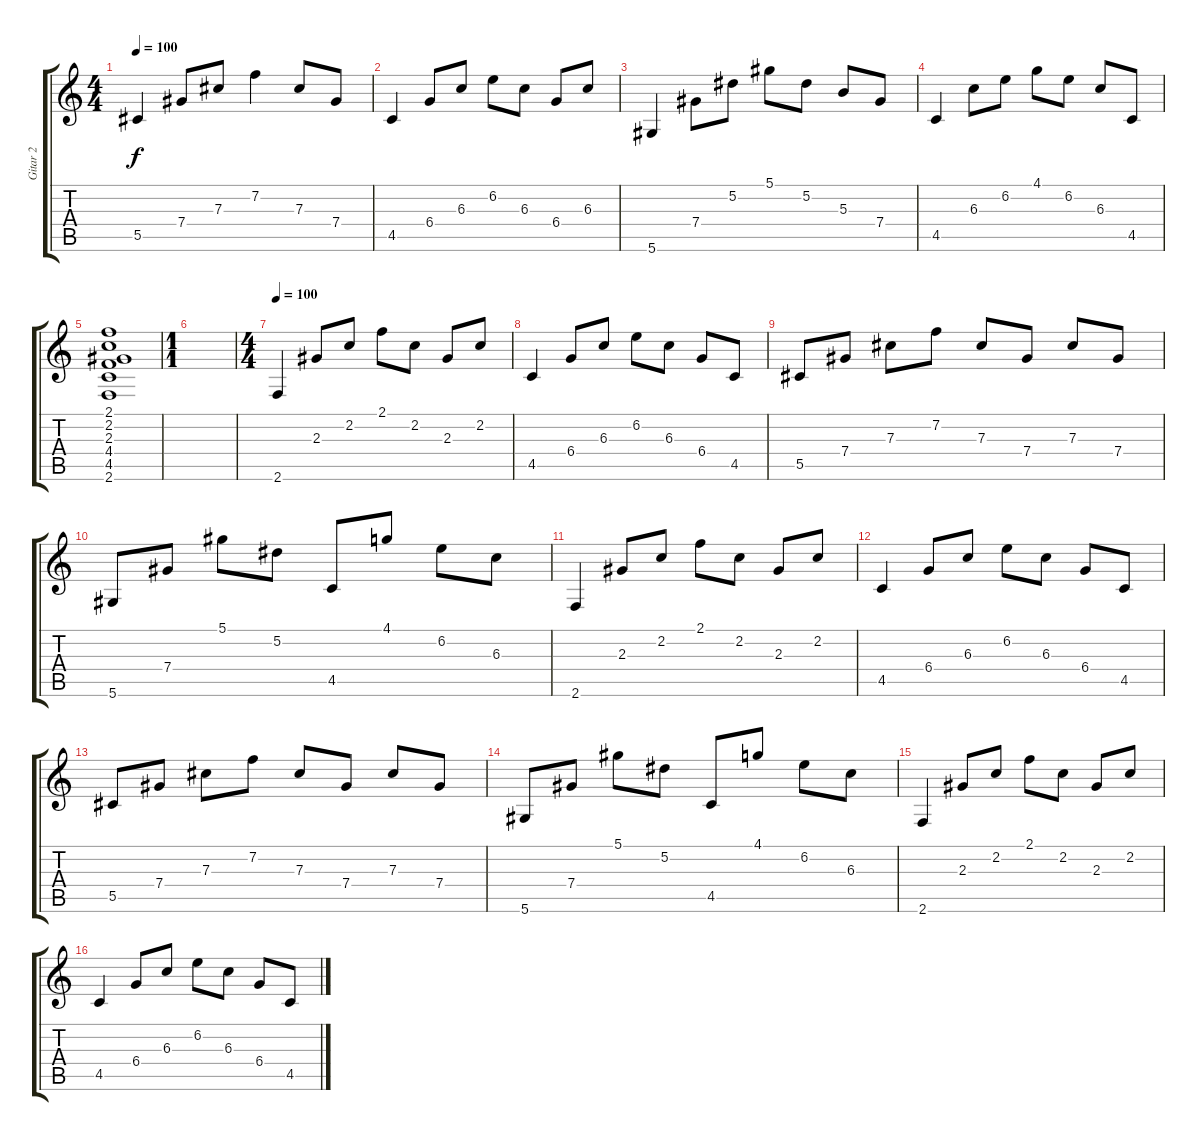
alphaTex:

\track ("Gitar 2" "Gitar 2") {instrument acousticguitarnylon}
\staff {score tabs}
\tuning (Eb4 Bb3 Gb3 Db3 Ab2 Eb2) {hide}
\ts (4 4)
\tempo 100
\clef g2
\ks c
5.5.4{dy f} 7.4.8 7.3.8 7.2.4 7.3.8 7.4.8 |
4.5.4 6.4.8 6.3.8 6.2.8 6.3.8 6.4.8 6.3.8 |
5.6.4 7.4.8 5.2.8 5.1.8 5.2.8 5.3.8 7.4.8 |
4.5.4 6.3.8 6.2.8 4.1.8 6.2.8 6.3.8 4.5.8 |
(2.1 2.2 2.3 4.4 4.5 2.6).1 |
\ts (1 1)
|
\ts (4 4)
\tempo 100
2.6.4 2.3.8 2.2.8 2.1.8 2.2.8 2.3.8 2.2.8 |
4.5.4 6.4.8 6.3.8 6.2.8 6.3.8 6.4.8 4.5.8 |
5.5.8 7.4.8 7.3.8 7.2.8 7.3.8 7.4.8 7.3.8 7.4.8 |
5.6.8 7.4.8 5.1.8 5.2.8 4.5.8 4.1.8 6.2.8 6.3.8 |
2.6.4 2.3.8 2.2.8 2.1.8 2.2.8 2.3.8 2.2.8 |
4.5.4 6.4.8 6.3.8 6.2.8 6.3.8 6.4.8 4.5.8 |
5.5.8 7.4.8 7.3.8 7.2.8 7.3.8 7.4.8 7.3.8 7.4.8 |
5.6.8 7.4.8 5.1.8 5.2.8 4.5.8 4.1.8 6.2.8 6.3.8 |
2.6.4 2.3.8 2.2.8 2.1.8 2.2.8 2.3.8 2.2.8 |
4.5.4 6.4.8 6.3.8 6.2.8 6.3.8 6.4.8 4.5.8
